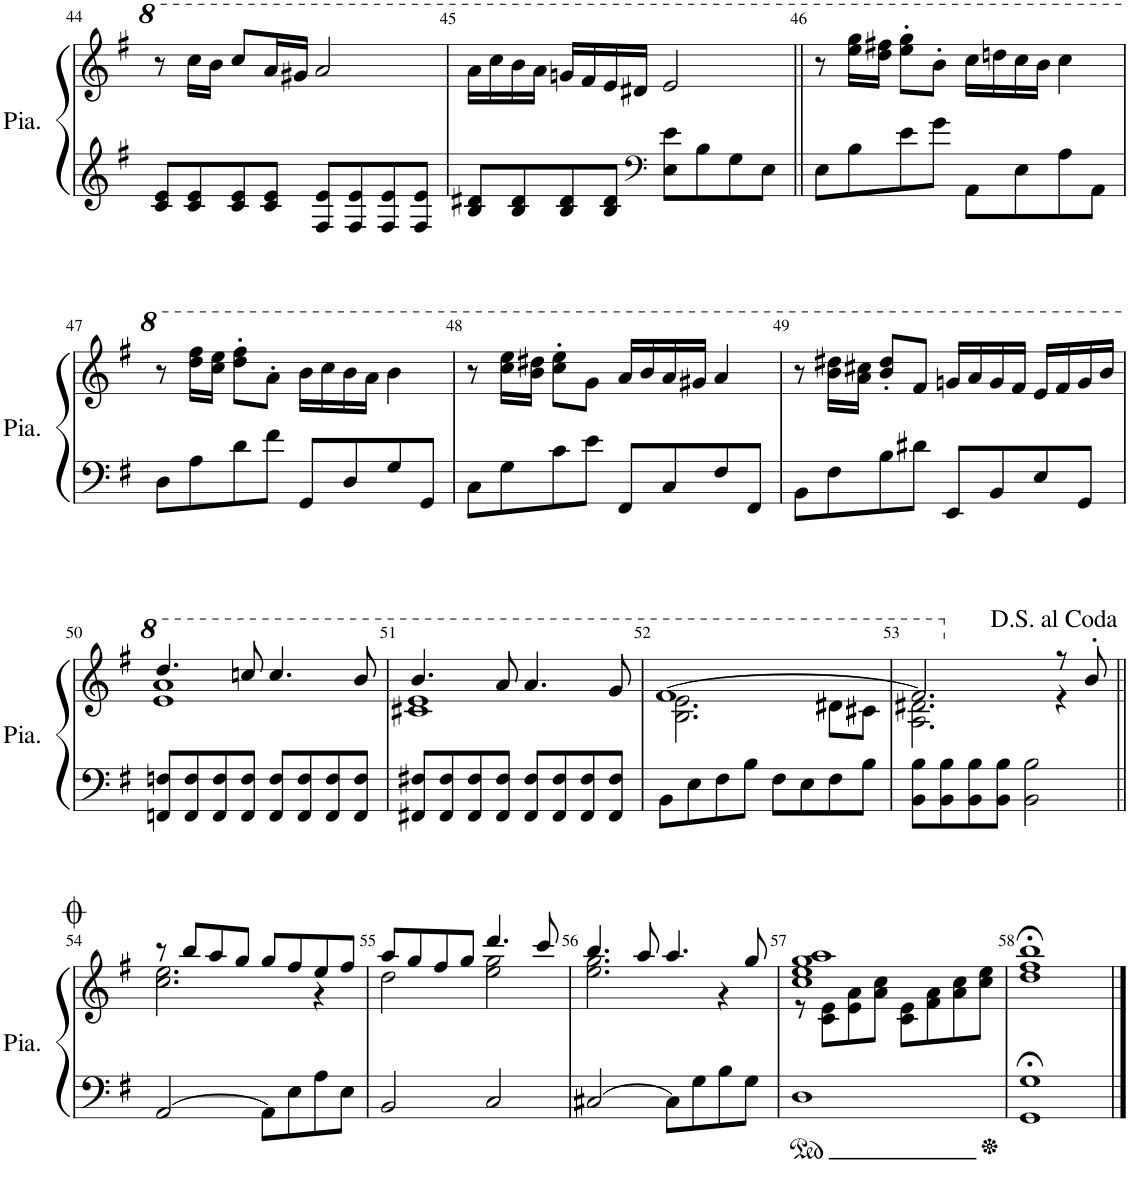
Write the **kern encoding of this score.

**kern	**kern
*part1	*part1
*staff2	*staff1
*I"Piano	*
*I'Pia.	*
!!LO:PB:g=z
*clefG2	*clefG2
*k[f#]	*k[f#]
*M4/4	*M4/4
*met(c)	*met(c)
=44	=44
8c/ 8e/L	8r
8c/ 8e/	16ccc\LL
.	16bb\JJ
8c/ 8e/	8ccc/L
8c/ 8e/J	16aa/L
.	16gg#X/JJ
8F#/ 8e/L	2aa/
8F#/ 8e/	.
8F#/ 8e/	.
8F#/ 8e/J	.
=45	=45
8B/ 8d#X/L	16aa\LL
.	16ccc\
8B/ 8d#/	16bb\
.	16aa\JJ
8B/ 8d#/	16ggn/LL
.	16ff#/
8B/ 8d#/J	16ee/
.	16dd#X/JJ
*clefF4	*
8E\ 8e\L	2ee/
8B\	.
8G\	.
8E\J	.
=46||	=46||
8E\L	8r
8B\	16eee\ 16ggg\LL
.	16ddd\ 16fff#X\JJ
8e\	8eee\' 8ggg\'L
8g\J	8bb'\J
8AA\L	16ccc\LL
.	16dddn\
8E\	16ccc\
.	16bb\JJ
8A\	4ccc\
8AA\J	.
!!LO:LB:g=z
=47	=47
8D\L	8r
8A\	16ddd\ 16fff#\LL
.	16ccc\ 16eee\JJ
8d\	8ddd\' 8fff#\'L
8f#\J	8aa'\J
8GG/L	16bb\LL
.	16ccc\
8D/	16bb\
.	16aa\JJ
8G/	4bb\
8GG/J	.
=48	=48
8C\L	8r
8G\	16ccc\ 16eee\LL
.	16bb\ 16ddd#X\JJ
8c\	8ccc\' 8eee\'L
8e\J	8gg\J
8FF#/L	16aa/LL
.	16bb/
8C/	16aa/
.	16gg#X/JJ
8F#/	4aa/
8FF#/J	.
=49	=49
8BB\L	8r
8F#\	16bb\ 16ddd#X\LL
.	16aa\ 16ccc#X\JJ
8B\	8bb/' 8ddd#/'L
8d#X\J	8ff#/J
8EE/L	16ggn/LL
.	16aa/
8BB/	16gg/
.	16ff#/JJ
8E/	16ee/LL
.	16ff#/
8GG/J	16gg/
.	16bb/JJ
!!LO:LB:g=z
=50	=50
*	*^
8FFn/ 8Fn/L	4.ddd/	1ee 1aa
8FF/ 8F/	.	.
8FF/ 8F/	.	.
8FF/ 8F/J	8cccn/	.
8FF/ 8F/L	4.ccc/	.
8FF/ 8F/	.	.
8FF/ 8F/	.	.
8FF/ 8F/J	8bb/	.
=51	=51	=51
8FF#X/ 8F#X/L	4.bb/	1cc#X 1ee
8FF#/ 8F#/	.	.
8FF#/ 8F#/	.	.
8FF#/ 8F#/J	8aa/	.
8FF#/ 8F#/L	4.aa/	.
8FF#/ 8F#/	.	.
8FF#/ 8F#/	.	.
8FF#/ 8F#/J	8gg/	.
=52	=52	=52
8BB\L	[1ff#	2.b\ 2.ee\
8E\	.	.
8F#\	.	.
8B\J	.	.
8F#\L	.	.
8E\	.	.
8F#\	.	8dd#X\L
8B\J	.	8cc#X\J
=53	=53	=53
8BB\ 8B\L	2.ff#/]	2.a\ 2.dd#X\
8BB\ 8B\	.	.
8BB\ 8B\	.	.
8BB\ 8B\J	.	.
2BB\ 2B\	.	.
.	8r	4r
.	8b'/	.
!!LO:LB:g=z	!!
=54||	=54||	=54||
[2AA/	8r	2.cc\ 2.ee\
.	8bb/L	.
.	8aa/	.
.	8gg/J	.
8AA\L]	8gg/L	.
8E\	8ff#/	.
8A\	8ee/	4r
8E\J	8ff#/J	.
=55	=55	=55
2BB/	8aa/L	2dd\
.	8gg/	.
.	8ff#/	.
.	8gg/J	.
2C/	4.ddd/	2ee\ 2gg\
.	8ccc/	.
=56	=56	=56
[2C#X/	4.bb/	2.ee\ 2.gg\
.	8aa/	.
8C#\L]	4.aa/	.
8G\	.	.
8B\	.	4r
8G\J	8gg/	.
=57	=57	=57
1D	1cc 1ee 1gg 1aa	8r
.	.	8c\ 8e\L
.	.	8e\ 8a\
.	.	8a\ 8cc\J
.	.	8c\ 8e\L
.	.	8f#\ 8a\
.	.	8a\ 8cc\
.	.	8cc\ 8ee\J
*	*v	*v
=58	=58
1GG;< 1G;<	1dd;< 1ff#;< 1bb;<
==	==
*-	*-
